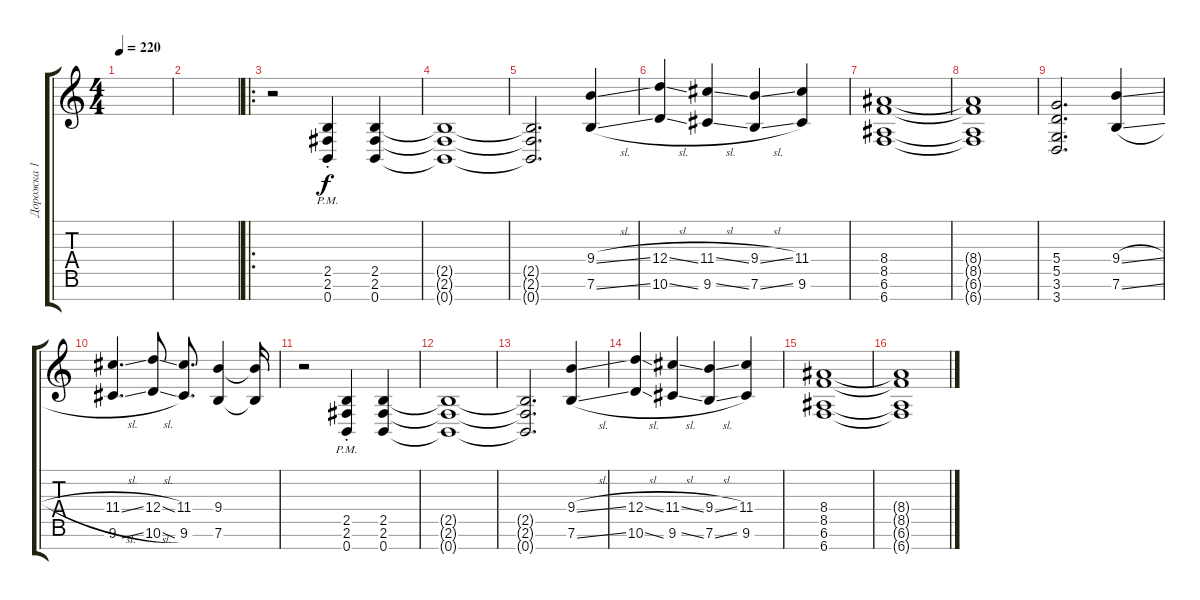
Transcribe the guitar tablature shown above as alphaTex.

\track ("Дорожка 1" "Дорожка 1") {instrument distortionguitar}
\staff {score tabs}
\tuning (E4 B3 G3 D3 A2 E2 B1) {hide}
\ts (4 4)
\tempo 220
\clef g2
\ks c
|
|
\ro
r.2 (2.5{st} 2.6{st} 0.7{pm st}).4 (2.5 2.6 0.7).4 |
(2.5{t} 2.6{t} 0.7{t}).1 |
(2.5{t} 2.6{t} 0.7{t}).2{d} (9.4{sl} 7.6{sl}).4 |
(12.4{sl} 10.6{sl}).4 (11.4{sl} 9.6{sl}).4 (9.4{sl} 7.6{sl}).4 (11.4 9.6).4 |
(8.4 8.5 6.6 6.7).1 |
(8.4{t} 8.5{t} 6.6{t} 6.7{t}).1 |
(5.4 5.5 3.6 3.7).2{d} (9.4{sl} 7.6{sl}).4 |
(11.4{sl} 9.6{sl}).4{d} (12.4{sl} 10.6{sl}).8 (11.4 9.6).8{d} (9.4 7.6).4 (9.4{t} 7.6{t}).16 |
r.2 (2.5{st} 2.6{st} 0.7{pm st}).4 (2.5 2.6 0.7).4 |
(2.5{t} 2.6{t} 0.7{t}).1 |
(2.5{t} 2.6{t} 0.7{t}).2{d} (9.4{sl} 7.6{sl}).4 |
(12.4{sl} 10.6{sl}).4 (11.4{sl} 9.6{sl}).4 (9.4{sl} 7.6{sl}).4 (11.4 9.6).4 |
(8.4 8.5 6.6 6.7).1 |
(8.4{t} 8.5{t} 6.6{t} 6.7{t}).1
